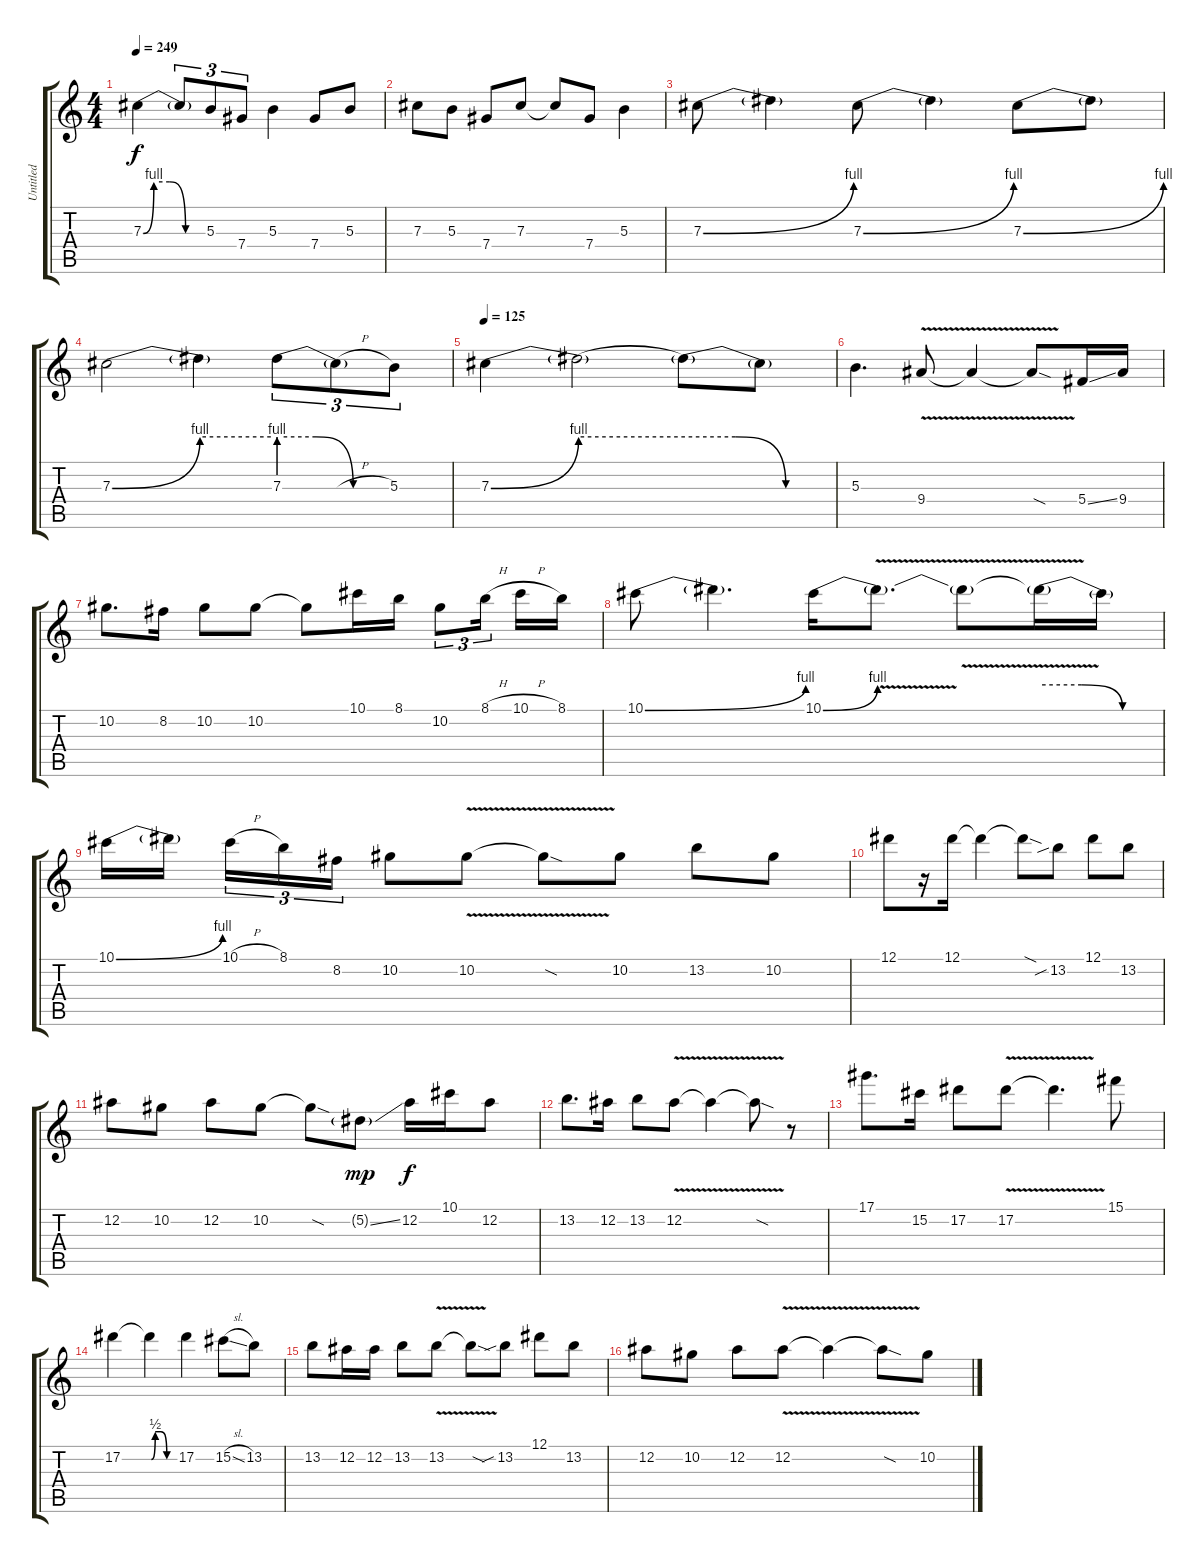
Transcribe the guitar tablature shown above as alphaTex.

\track ("Untitled" "Untitled") {instrument distortionguitar}
\staff {score tabs}
\tuning (Eb4 Bb3 Gb3 Db3 Ab2 Eb2) {hide}
\ts (4 4)
\tempo 249
\clef g2
\ks c
7.3{be (custom 0 0 10 4 25 4 40 0 60 0)}.4{dy f} 7.3{t}.8{tu (3 2)} 5.3.8{tu (3 2)} 7.4.8{tu (3 2)} 5.3.4 7.4.8 5.3.8 |
7.3.8 5.3.8 7.4.8 7.3.8 7.3{t}.8 7.4.8 5.3.4 |
7.3{be (bend 0 0 60 4)}.8 7.3{t}.4 7.3{be (bend 0 0 60 4)}.8 7.3{t}.4 7.3{be (bend 0 0 60 4)}.8 7.3{t}.8 |
7.3{be (bend 0 0 60 4)}.2 7.3{be (hold 0 4 60 4) t}.4 7.3{be (custom 0 4 20 4 40 0 60 0)}.8{tu (3 2)} 7.3{h t}.8{tu (3 2)} 5.3.8{tu (3 2)} |
\tempo 125
7.3{be (bend 0 0 60 4)}.4 7.3{be (hold 0 4 60 4) t}.2 7.3{be (custom 0 4 20 4 40 0 60 0) t}.8 7.3{t}.8 |
5.3.4{d} 9.4{v}.8 9.4{v t}.4 9.4{sod t}.8 5.4{ss}.16 9.4.16 |
10.2.8{d} 8.2.16 10.2.8 10.2.8 10.2{t}.8 10.1.16 8.1.16 10.2.8{tu (3 2)} 8.1{h}.16{tu (3 2) beam splitsecondary} 10.1{h}.16 8.1.16 |
10.1{be (bend 0 0 60 4)}.8 10.1{t}.4{d} 10.1{be (bend 0 0 60 4)}.16 10.1{v t}.8{d} 10.1{v t}.8 10.1{be (custom 0 4 20 4 40 0 60 0) t}.16 10.1{t}.16 |
10.1{be (bend 0 0 60 4)}.16 10.1{t}.16{beam splitsecondary} 10.1{h}.16{tu (3 2)} 8.1.16{tu (3 2)} 8.2.16{tu (3 2)} 10.2.8 10.2{v}.8 10.2{sod t}.8 10.2.8 13.2.8 10.2.8 |
12.1.8 r.16 12.1.16 12.1{t}.4 12.1{sod t}.8 13.2{sib}.8 12.1.8 13.2.8 |
12.2.8 10.2.8 12.2.8 10.2.8 10.2{sod t}.8 5.2{ss g}.8{dy mp} 12.2.16{dy f} 10.1.16 12.2.8 |
13.2.8{d} 12.2.16 13.2.8 12.2{v}.8 12.2{v t}.4 12.2{sod t}.8 r.8 |
17.1.8{d} 15.2.16 17.2.8 17.2{v}.8 17.2{v t}.4{d} 15.1.8 |
17.2.4 17.2{be (custom 0 0 10 2 25 2 40 0 60 0) t}.4 17.2.4 15.2{sl}.8 13.2.8 |
13.2.8 12.2.16 12.2.16 13.2.8 13.2{v}.8 13.2{sod t}.8 13.2{sib}.8 12.1.8 13.2.8 |
12.2.8 10.2.8 12.2.8 12.2{v}.8 12.2{v t}.4 12.2{sod t}.8 10.2.8
